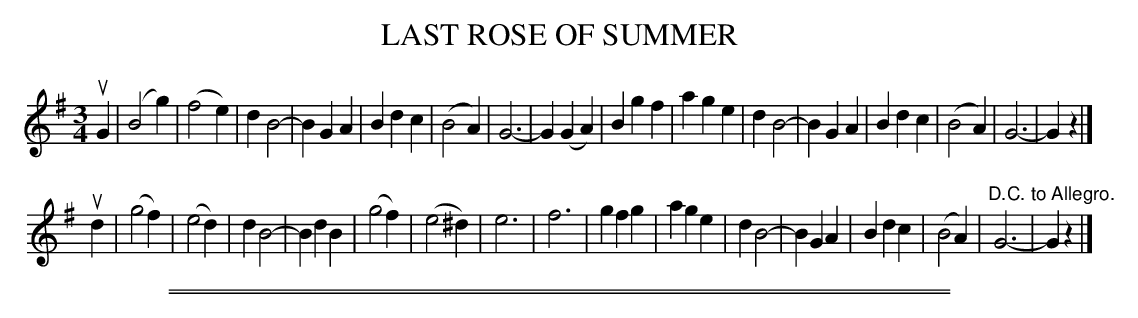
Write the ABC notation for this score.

X:1
T: LAST ROSE OF SUMMER
M: 3/4
L: 1/4
K: G
uG |\
(B2g) | (f2e) | dB2- | BGA |\
Bdc | (B2A) | G3- | G(GA) |\
Bgf | age | dB2- | BGA |\
Bdc | (B2A) | G3- | Gz |]
ud |\
(g2f) | (e2d) | dB2- | BdB |\
(g2f) | (e2^d) | e3 | f3 |\
gfg | age | dB2- | BGA |\
Bdc | (B2A) | "D.C. to Allegro."G3- | Gz |]
